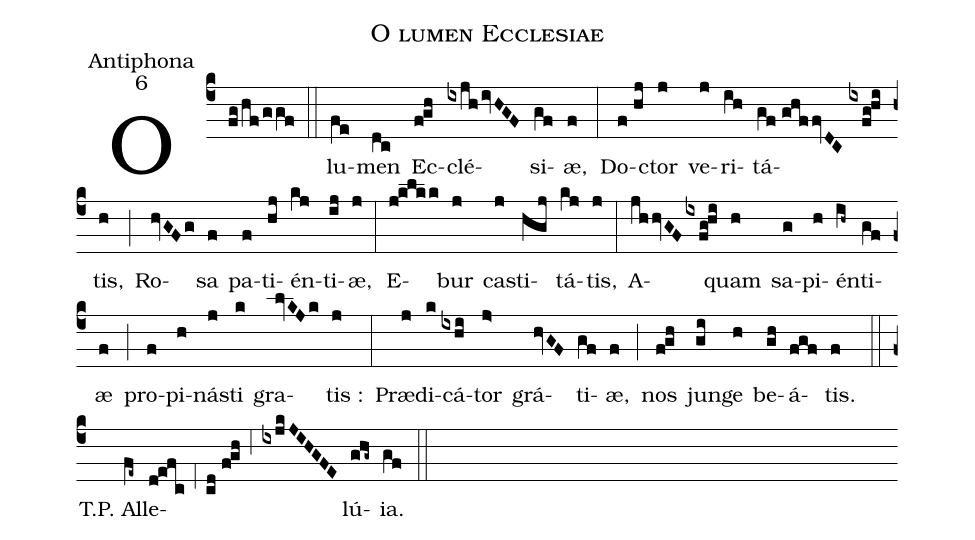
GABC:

name:O lumen Ecclesiae;
office-part:Antiphona;
mode:6;
%%
(c4)O(fg/hf/ggf) (::)
lu(fe)men(dc) Ec(f!gh)clé(ixjh/ivHGF)si(gf)æ,(f) (:)
Do(f//hj)ctor(j) ve(j)ri(ih)tá(gf//ghf/fvDC//ixfg!hi)tis,(h) (;) Ro(hvGFg)sa(f) pa(f)ti(hj)én(kj)ti(ij)æ,(j) (:)
E(j!klkk)bur(j) ca(j)sti(hgj)tá(kj)tis,(j) (:)
A(jhhvGFixfg!hi)quam(h) sa(g)pi(h)én(ih~)ti(gf)æ(f) (;) pro(f)pi(h)ná(j)sti(k) gra(lvKJk)tis :(j) (:)
Præ(j)di(k)cá(ixhi)tor(j>) grá(hvGF)ti(gf)æ,(f) (;) nos(f!gh) jun(gi)ge(h) be(gh)á(fgf)tis.(f) (::)
T.P. Al(fe~)le(d!efc;2cd//f!gh;6ixjkJIHGFE)lú(ghg~)ia.(gf) (::)
